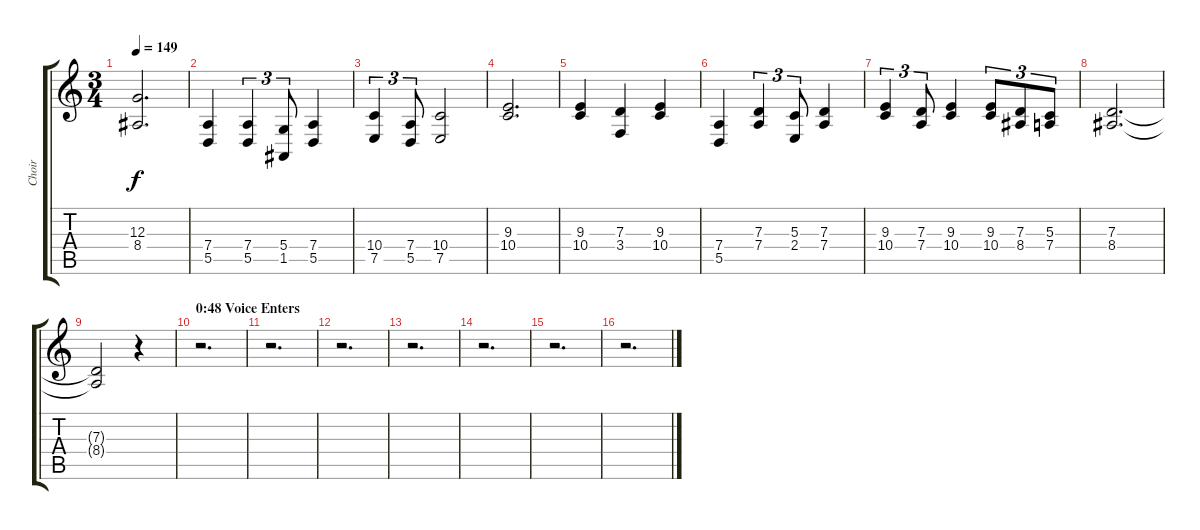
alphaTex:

\track ("Choir" "Choir") {instrument choiraahs}
\staff {score tabs}
\tuning (E4 B3 G3 D3 A2 E2) {hide}
\ts (3 4)
\tempo 149
\clef g2
\ks c
(12.3 8.4).2{d dy f} |
(7.4 5.5).4 (7.4 5.5).4{tu (3 2)} (5.4 1.5).8{tu (3 2)} (7.4 5.5).4 |
(10.4 7.5).4{tu (3 2)} (7.4 5.5).8{tu (3 2)} (10.4 7.5).2 |
(9.3 10.4).2{d} |
(9.3 10.4).4 (7.3 3.4).4 (9.3 10.4).4 |
(7.4 5.5).4 (7.3 7.4).4{tu (3 2)} (5.3 2.4).8{tu (3 2)} (7.3 7.4).4 |
(9.3 10.4).4{tu (3 2)} (7.3 7.4).8{tu (3 2)} (9.3 10.4).4 (9.3 10.4).8{tu (3 2)} (7.3 8.4).8{tu (3 2)} (5.3 7.4).8{tu (3 2)} |
(7.3 8.4).2{d} |
(7.3{t} 8.4{t}).2 r.4 |
\section ("" "0:48 Voice Enters")
r.2{d} |
r.2{d} |
r.2{d} |
r.2{d} |
r.2{d} |
r.2{d} |
r.2{d}
